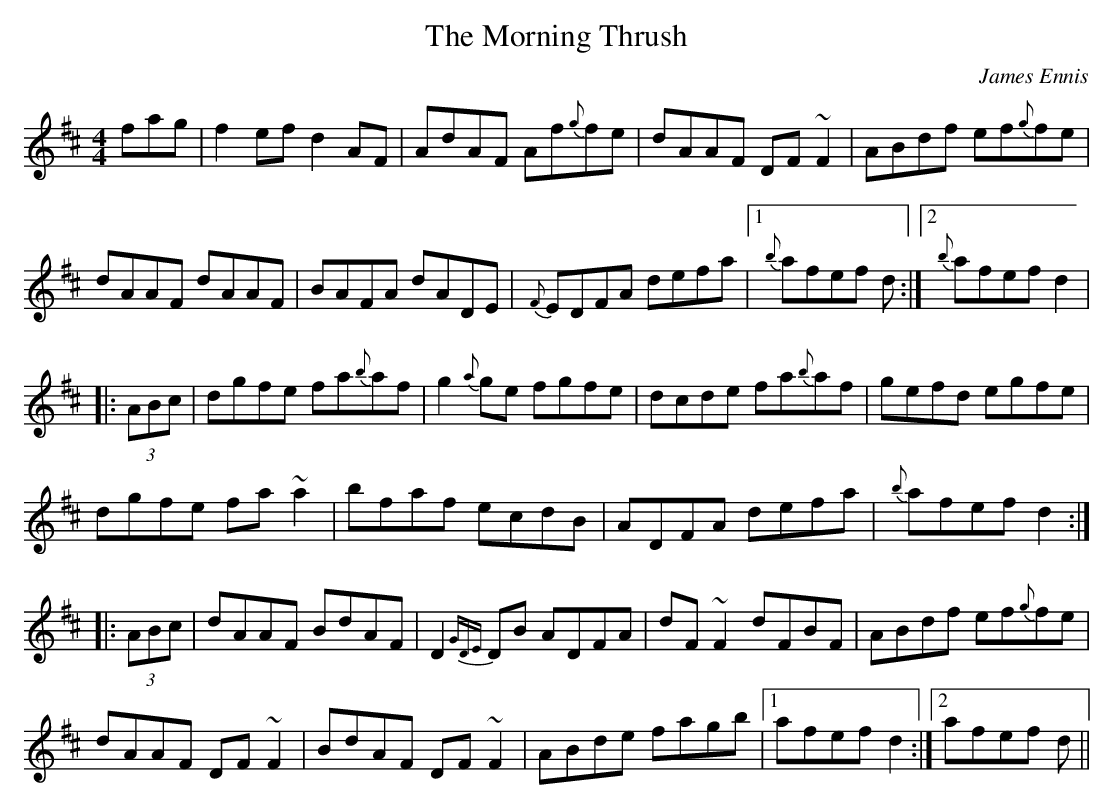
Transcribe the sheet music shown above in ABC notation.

X:1
T:Morning Thrush, The
M:4/4
L:1/8
C:James Ennis
K:D
fag | f2ef d2AF | AdAF Af{g}fe | dAAF DF~F2 | ABdf ef{g}fe |
      dAAF dAAF | BAFA dADE | {F}EDFA defa |1 {b}afef d:|2 {b}afef d2|
|:(3ABc| dgfe fa{b}af | g2{a}ge  fgfe | dcde fa{b}af | gefd egfe |
         dgfe fa~a2 | bfaf ecdB | ADFA defa | {b}afef d2  :|
|:(3ABc| dAAF BdAF | D2{GDE}DB  ADFA | dF~F2 dFBF | ABdf ef{g}fe |
         dAAF DF~F2 | BdAF DF~F2 | ABde fagb |1 afef d2:|2 afef d||
